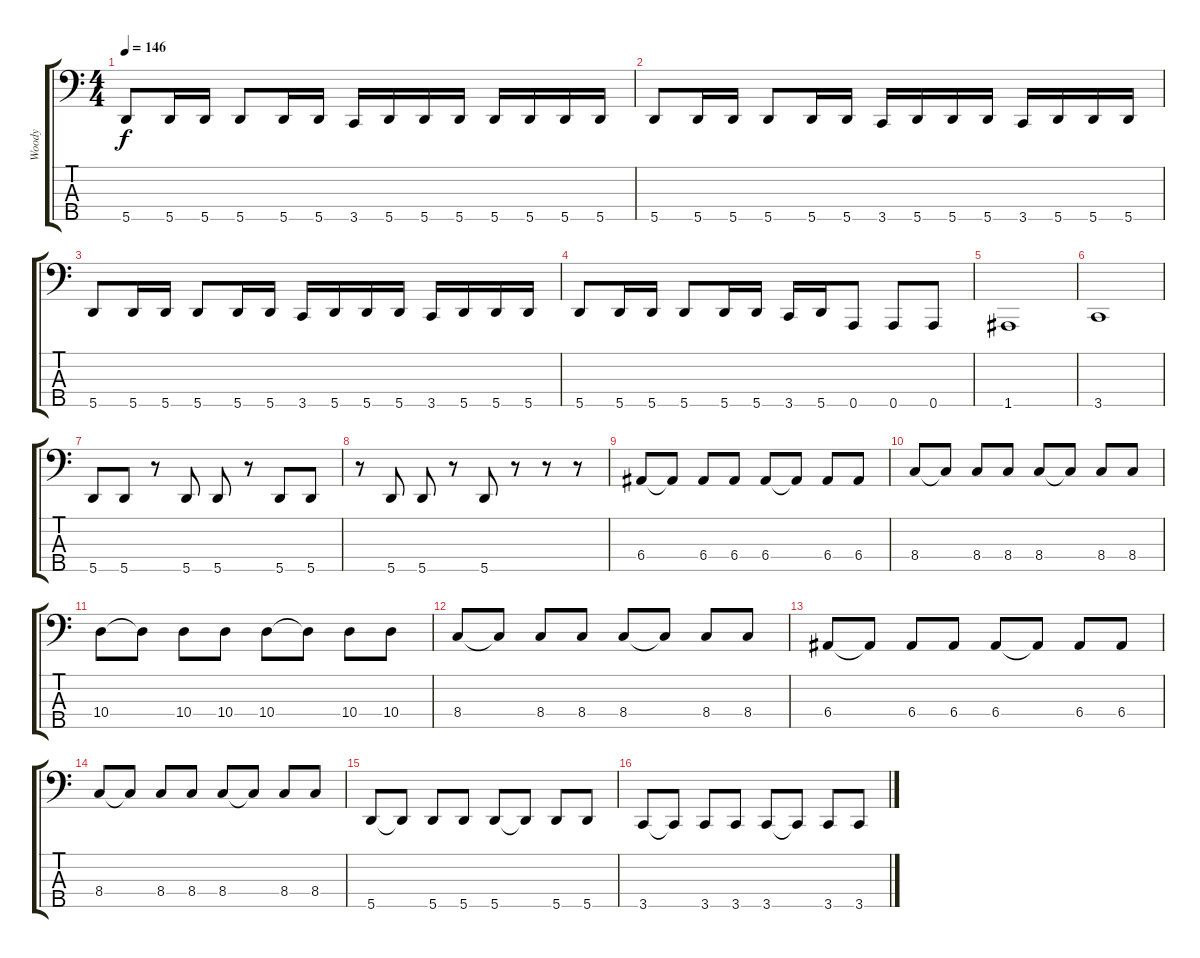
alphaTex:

\track ("Woody" "Woody") {instrument electricbassfinger}
\staff {score tabs}
\tuning (G2 D2 A1 E1 A0) {hide}
\ts (4 4)
\tempo 146
\clef f4
\ks c
5.5.8{dy f} 5.5.16 5.5.16 5.5.8 5.5.16 5.5.16 3.5.16 5.5.16 5.5.16 5.5.16 5.5.16 5.5.16 5.5.16 5.5.16 |
5.5.8 5.5.16 5.5.16 5.5.8 5.5.16 5.5.16 3.5.16 5.5.16 5.5.16 5.5.16 3.5.16 5.5.16 5.5.16 5.5.16 |
5.5.8 5.5.16 5.5.16 5.5.8 5.5.16 5.5.16 3.5.16 5.5.16 5.5.16 5.5.16 3.5.16 5.5.16 5.5.16 5.5.16 |
5.5.8 5.5.16 5.5.16 5.5.8 5.5.16 5.5.16 3.5.16 5.5.16 0.5.8 0.5.8 0.5.8 |
1.5.1 |
3.5.1 |
5.5.8 5.5.8 r.8 5.5.8 5.5.8 r.8 5.5.8 5.5.8 |
r.8 5.5.8 5.5.8 r.8 5.5.8 r.8 r.8 r.8 |
6.4.8 6.4{t}.8 6.4.8 6.4.8 6.4.8 6.4{t}.8 6.4.8 6.4.8 |
8.4.8 8.4{t}.8 8.4.8 8.4.8 8.4.8 8.4{t}.8 8.4.8 8.4.8 |
10.4.8 10.4{t}.8 10.4.8 10.4.8 10.4.8 10.4{t}.8 10.4.8 10.4.8 |
8.4.8 8.4{t}.8 8.4.8 8.4.8 8.4.8 8.4{t}.8 8.4.8 8.4.8 |
6.4.8 6.4{t}.8 6.4.8 6.4.8 6.4.8 6.4{t}.8 6.4.8 6.4.8 |
8.4.8 8.4{t}.8 8.4.8 8.4.8 8.4.8 8.4{t}.8 8.4.8 8.4.8 |
5.5.8 5.5{t}.8 5.5.8 5.5.8 5.5.8 5.5{t}.8 5.5.8 5.5.8 |
3.5.8 3.5{t}.8 3.5.8 3.5.8 3.5.8 3.5{t}.8 3.5.8 3.5.8
